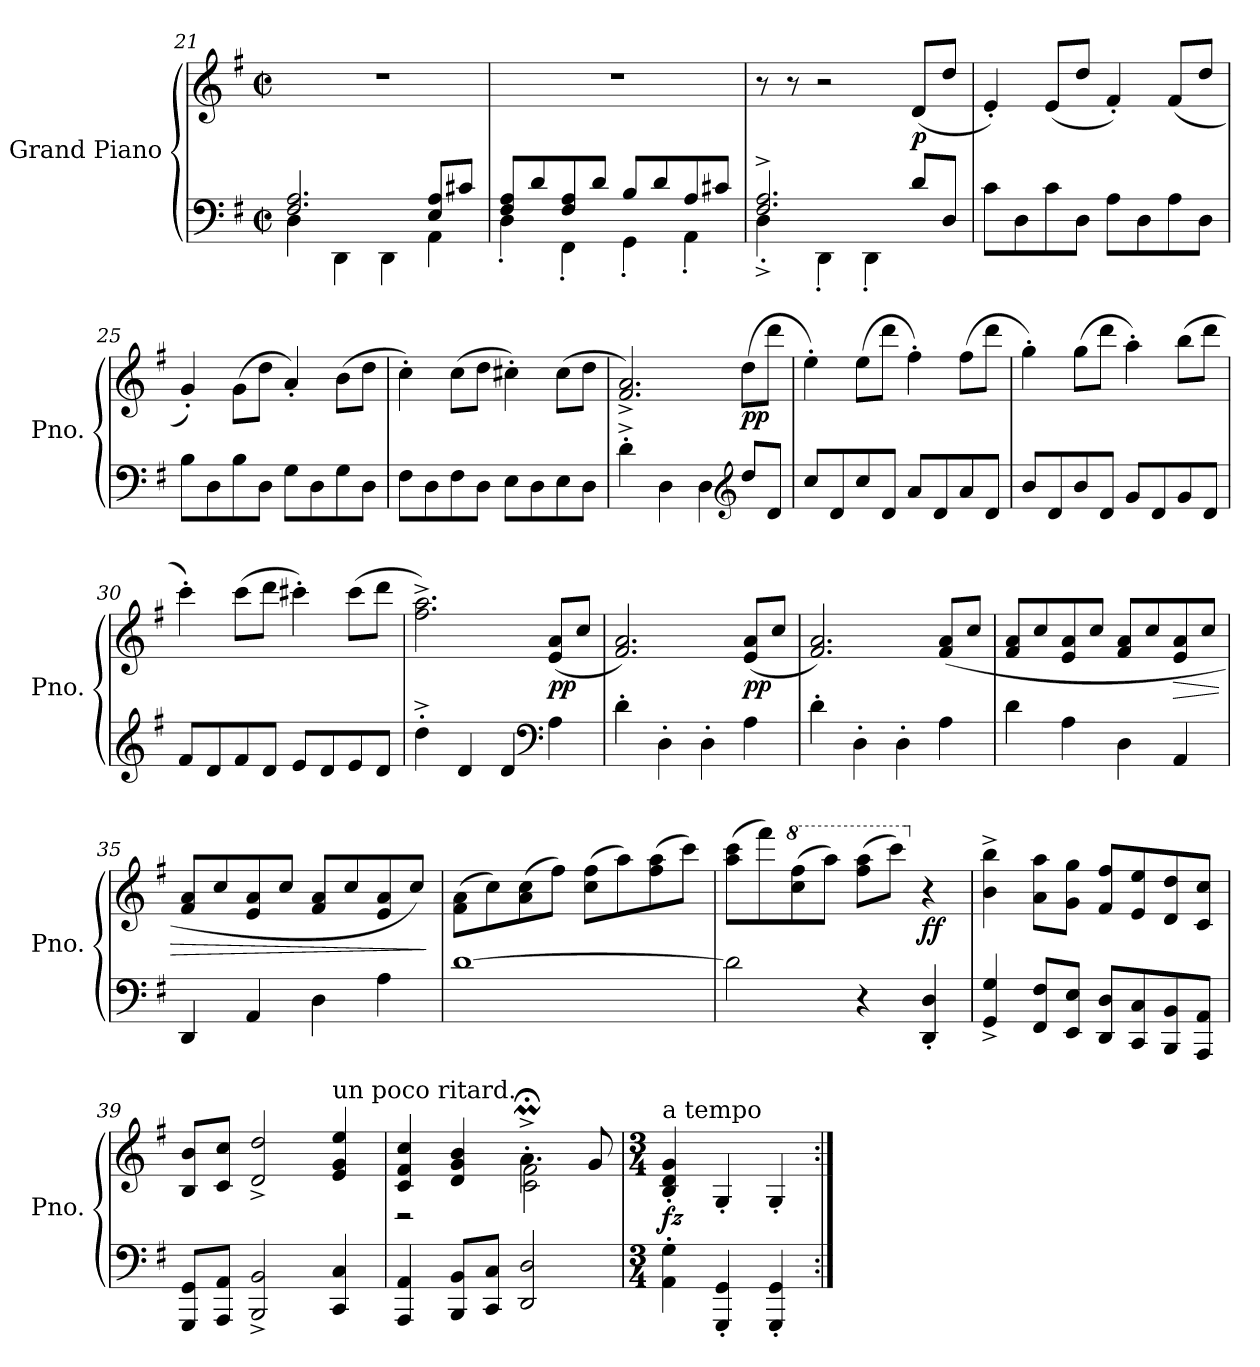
**kern	**kern	**dynam
*part1	*part1	*part1
*staff2	*staff1	*staff1/2
*I"Grand Piano	*	*
*I'Pno.	*	*
*clefF4	*clefG2	*
*k[f#]	*k[f#]	*
*M2/2	*M2/2	*
*met(c|)	*met(c|)	*
=21	=21	=21
*^	*	*
2.F#/ 2.A/	4D\	1r	.
.	4DD\	.	.
.	4DD\	.	.
8E/ 8A/L	4AA\	.	.
8c#X/J	.	.	.
!!LO:PB:g=z
=22	=22	=22	=22
8F#/ 8A/L	4D'\	1r	.
8d/	.	.	.
8F#/ 8A/	4FF#'\	.	.
8d/J	.	.	.
8B/L	4GG'\	.	.
8d/	.	.	.
8A/	4AA'\	.	.
8c#X/J	.	.	.
=23	=23	=23	=23
2.F#/^ 2.A/^	4D^'\	8r	.
.	.	8r	.
.	4DD'\	2r	.
.	4DD'\	.	.
!	!	!	!LO:DY:b
8d/L	4ryy	(8d/L	p
8D/J	.	8dd/J	.
*v	*v	*	*
=24	=24	=24
8c\L	4e'/)	.
8D\	.	.
8c\	(8e/L	.
8D\J	8dd/J	.
8A\L	4f#'/)	.
8D\	.	.
8A\	(8f#/L	.
8D\J	8dd/J	.
=25	=25	=25
8B\L	4g'/)	.
8D\	.	.
8B\	(8g\L	.
8D\J	8dd\J	.
8G\L	4a'/)	.
8D\	.	.
8G\	(8b\L	.
8D\J	8dd\J	.
=26	=26	=26
8F#\L	4cc'\)	.
8D\	.	.
8F#\	(8cc\L	.
8D\J	8dd\J	.
8E\L	4cc#X'\)	.
8D\	.	.
8E\	(8cc#\L	.
8D\J	8dd\J	.
!!LO:LB:g=z
=27	=27	=27
4d'^\	2.f#/^ 2.a/^)	.
4D\	.	.
4D\	.	.
*clefG2	*	*
!	!	!LO:DY:b
8dd/L	(8dd\L	pp
8d/J	8ddd\J	.
=28	=28	=28
8cc/L	4ee'\)	.
8d/	.	.
8cc/	(8ee\L	.
8d/J	8ddd\J	.
8a/L	4ff#'\)	.
8d/	.	.
8a/	(8ff#\L	.
8d/J	8ddd\J	.
=29	=29	=29
8b/L	4gg'\)	.
8d/	.	.
8b/	(8gg\L	.
8d/J	8ddd\J	.
8g/L	4aa'\)	.
8d/	.	.
8g/	(8bb\L	.
8d/J	8ddd\J	.
=30	=30	=30
8f#/L	4ccc'\)	.
8d/	.	.
8f#/	(8ccc\L	.
8d/J	8ddd\J	.
8e/L	4ccc#X'\)	.
8d/	.	.
8e/	(8ccc#\L	.
8d/J	8ddd\J	.
=31	=31	=31
4dd'^\	2.ff#\^ 2.aa\^)	.
4d/	.	.
4d/	.	.
*clefF4	*	*
!	!	!LO:DY:b
4A\	(8e/ 8a/L	pp
.	8cc/J	.
!!LO:LB:g=z
=32	=32	=32
4d'\	2.f#/ 2.a/)	.
4D'\	.	.
4D'\	.	.
!	!	!LO:DY:b
4A\	(8e/ 8a/L	pp
.	8cc/J	.
=33	=33	=33
4d'\	2.f#/ 2.a/)	.
4D'\	.	.
4D'\	.	.
4A\	(8f#/ 8a/L	.
.	8cc/J	.
=34	=34	=34
4d\	8f#/ 8a/L	.
.	8cc/	.
4A\	8e/ 8a/	.
.	8cc/J	.
4D\	8f#/ 8a/L	.
.	8cc/	.
!	!	!LO:HP:b
4AA/	8e/ 8a/	>
.	8cc/J	.
=35	=35	=35
4DD/	8f#/ 8a/L	.
.	8cc/	.
4AA/	8e/ 8a/	.
.	8cc/J	.
4D\	8f#/ 8a/L	.
.	8cc/	.
4A\	8e/ 8a/	.
.	8cc/J)	.
.	.	]
=36	=36	=36
[1d	(8f#\ 8a\L	.
.	8cc\)	.
.	(8a\ 8cc\	.
.	8ff#\J)	.
.	(8cc\ 8ff#\L	.
.	8aa\)	.
.	(8ff#\ 8aa\	.
.	8ccc\J)	.
=37	=37	=37
2d\]	(8aa\ 8ccc\L	.
.	8fff#\)	.
*	*8va	*
.	(8ccc\ 8fff#\	.
.	8aaa\J)	.
4r	(8fff#\ 8aaa\L	.
.	8cccc\J)	.
*	*X8va	*
!	!	!LO:DY:b
4DD/' 4D/'	4r	ff
!!LO:LB:g=z
=38	=38	=38
4GG/^ 4G/^	4b\^ 4bb\^	.
8FF#/ 8F#/L	8a\ 8aa\L	.
8EE/ 8E/J	8g\ 8gg\J	.
8DD/ 8D/L	8f#/ 8ff#/L	.
8CC/ 8C/	8e/ 8ee/	.
8BBB/ 8BB/	8d/ 8dd/	.
8AAA/ 8AA/J	8c/ 8cc/J	.
=39	=39	=39
8GGG/ 8GG/L	8B/ 8b/L	.
8AAA/ 8AA/J	8c/ 8cc/J	.
2BBB/^ 2BB/^	2d/^ 2dd/^	.
*	*MM244	*
!	!LO:TX:a:t=un poco ritard.	!
4CC/ 4C/	4e/ 4g/ 4ee/	.
=40	=40	=40
*	*MM240	*
*	*^	*
4AAA/ 4AA/	4c/ 4f#/ 4cc/	2r	.
*	*MM236	*	*
8BBB/ 8BB/L	4d/ 4g/ 4b/	.	.
8CC/ 8C/J	.	.	.
2DD/ 2D/	4.a;<M^'\	2c\ 2f#\	.
*	*MM248	*	*
.	8g/	.	.
*	*v	*v	*
=41	=41	=41
*M3/4	*M3/4	*
!	!LO:TX:a:t=a tempo	!
!	!	!LO:DY:b
4AA\' 4G\'	4B/' 4d/' 4g/'	fz
4GGG/' 4GG/'	4G'/	.
4GGG/' 4GG/'	4G'/	.
=:|!	=:|!	=:|!
*-	*-	*-
